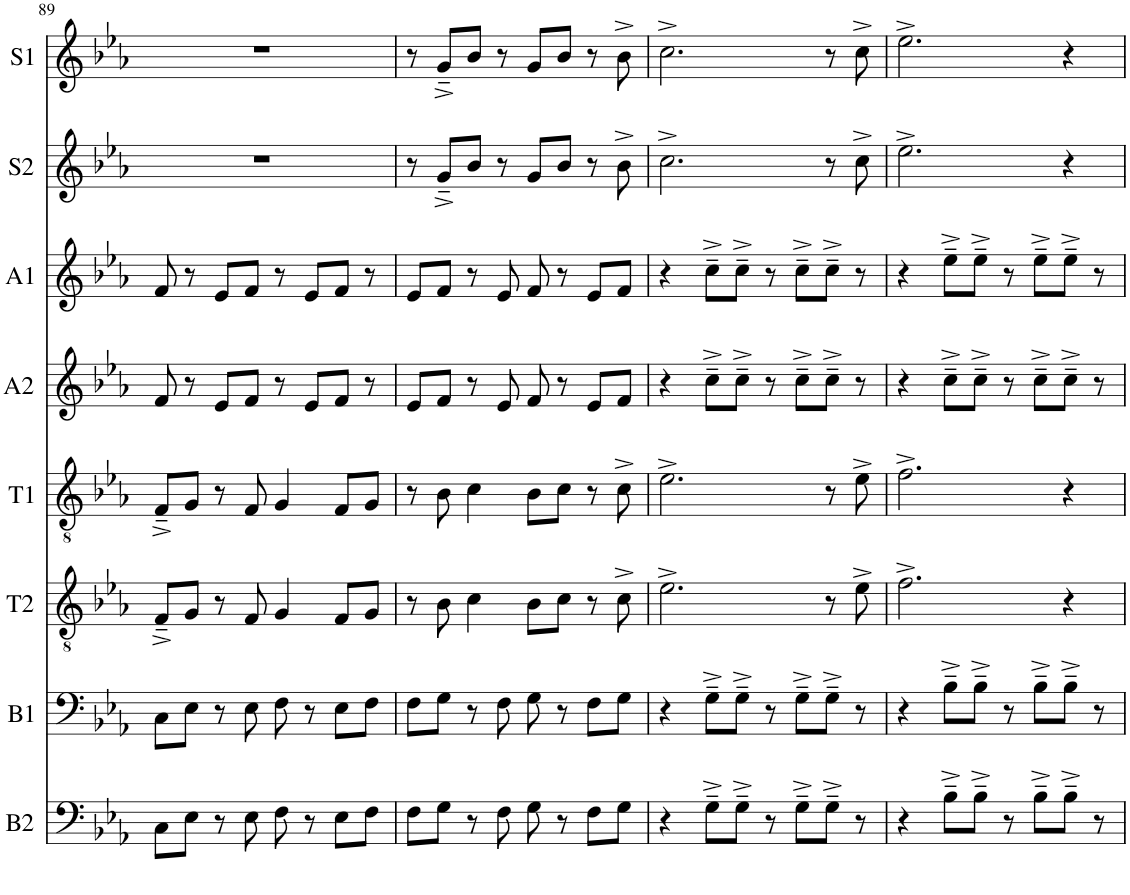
**kern	**kern	**kern	**kern	**kern	**kern	**kern	**kern
*part8	*part7	*part6	*part5	*part4	*part3	*part2	*part1
*staff8	*staff7	*staff6	*staff5	*staff4	*staff3	*staff2	*staff1
*I"Bass 2	*I"Bass 1	*I"Tenor 2	*I"Tenor 1	*I"Alto 2	*I"Alto 1	*I"Soprano 2	*I"Soprano 1
*I'B2	*I'B1	*I'T2	*I'T1	*I'A2	*I'A1	*I'S2	*I'S1
!!LO:PB:g=z
*clefF4	*clefF4	*clefGv2	*clefGv2	*clefG2	*clefG2	*clefG2	*clefG2
*k[b-e-a-]	*k[b-e-a-]	*k[b-e-a-]	*k[b-e-a-]	*k[b-e-a-]	*k[b-e-a-]	*k[b-e-a-]	*k[b-e-a-]
*M4/4	*M4/4	*M4/4	*M4/4	*M4/4	*M4/4	*M4/4	*M4/4
=89	=89	=89	=89	=89	=89	=89	=89
8C\L	8C\L	8F~^/L	8F~^/L	8f/	8f/	1r	1r
8E-\J	8E-\J	8G/J	8G/J	8r	8r	.	.
8r	8r	8r	8r	8e-/L	8e-/L	.	.
8E-\	8E-\	8F/	8F/	8f/J	8f/J	.	.
8F\	8F\	4G/	4G/	8r	8r	.	.
8r	8r	.	.	8e-/L	8e-/L	.	.
8E-\L	8E-\L	8F/L	8F/L	8f/J	8f/J	.	.
8F\J	8F\J	8G/J	8G/J	8r	8r	.	.
=90	=90	=90	=90	=90	=90	=90	=90
8F\L	8F\L	8r	8r	8e-/L	8e-/L	8r	8r
8G\J	8G\J	8B-\	8B-\	8f/J	8f/J	8g~^/L	8g~^/L
8r	8r	4c\	4c\	8r	8r	8b-/J	8b-/J
8F\	8F\	.	.	8e-/	8e-/	8r	8r
8G\	8G\	8B-\L	8B-\L	8f/	8f/	8g/L	8g/L
8r	8r	8c\J	8c\J	8r	8r	8b-/J	8b-/J
8F\L	8F\L	8r	8r	8e-/L	8e-/L	8r	8r
8G\J	8G\J	8c^\	8c^\	8f/J	8f/J	8b-^\	8b-^\
=91	=91	=91	=91	=91	=91	=91	=91
4r	4r	2.e-^\	2.e-^\	4r	4r	2.cc^\	2.cc^\
8G~^\L	8G~^\L	.	.	8cc~^\L	8cc~^\L	.	.
8G~^\J	8G~^\J	.	.	8cc~^\J	8cc~^\J	.	.
8r	8r	.	.	8r	8r	.	.
8G~^\L	8G~^\L	.	.	8cc~^\L	8cc~^\L	.	.
8G~^\J	8G~^\J	8r	8r	8cc~^\J	8cc~^\J	8r	8r
8r	8r	8e-^\	8e-^\	8r	8r	8cc^\	8cc^\
=92	=92	=92	=92	=92	=92	=92	=92
4r	4r	2.f^\	2.f^\	4r	4r	2.ee-^\	2.ee-^\
8B-~^\L	8B-~^\L	.	.	8cc~^\L	8ee-~^\L	.	.
8B-~^\J	8B-~^\J	.	.	8cc~^\J	8ee-~^\J	.	.
8r	8r	.	.	8r	8r	.	.
8B-~^\L	8B-~^\L	.	.	8cc~^\L	8ee-~^\L	.	.
8B-~^\J	8B-~^\J	4r	4r	8cc~^\J	8ee-~^\J	4r	4r
8r	8r	.	.	8r	8r	.	.
=	=	=	=	=	=	=	=
*-	*-	*-	*-	*-	*-	*-	*-
